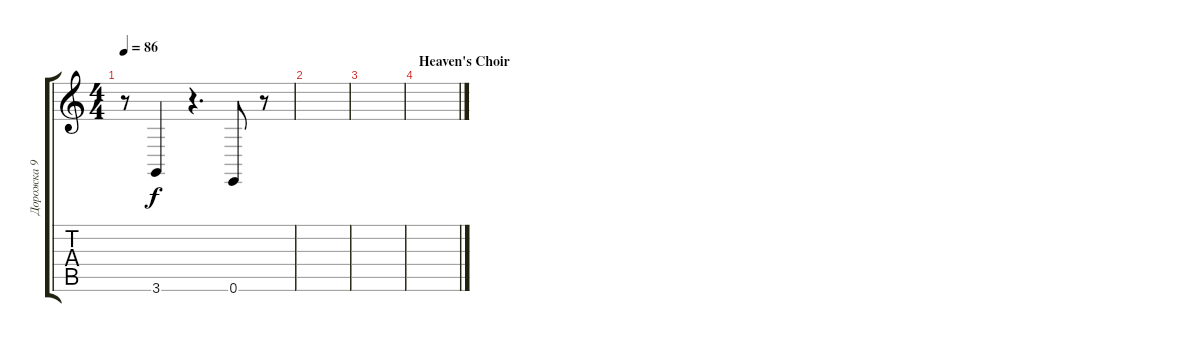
\track ("Дорожка 9" "Дорожка 9") {instrument seashore}
\staff {score tabs}
\tuning (E4 B3 G3 D3 A2 E2) {hide}
\ts (4 4)
\tempo 86
\clef g2
\ks c
r.8{dy f} 3.6.4 r.4{d} 0.6.8 r.8 |
|
|
\section ("" "Heaven's Choir")
